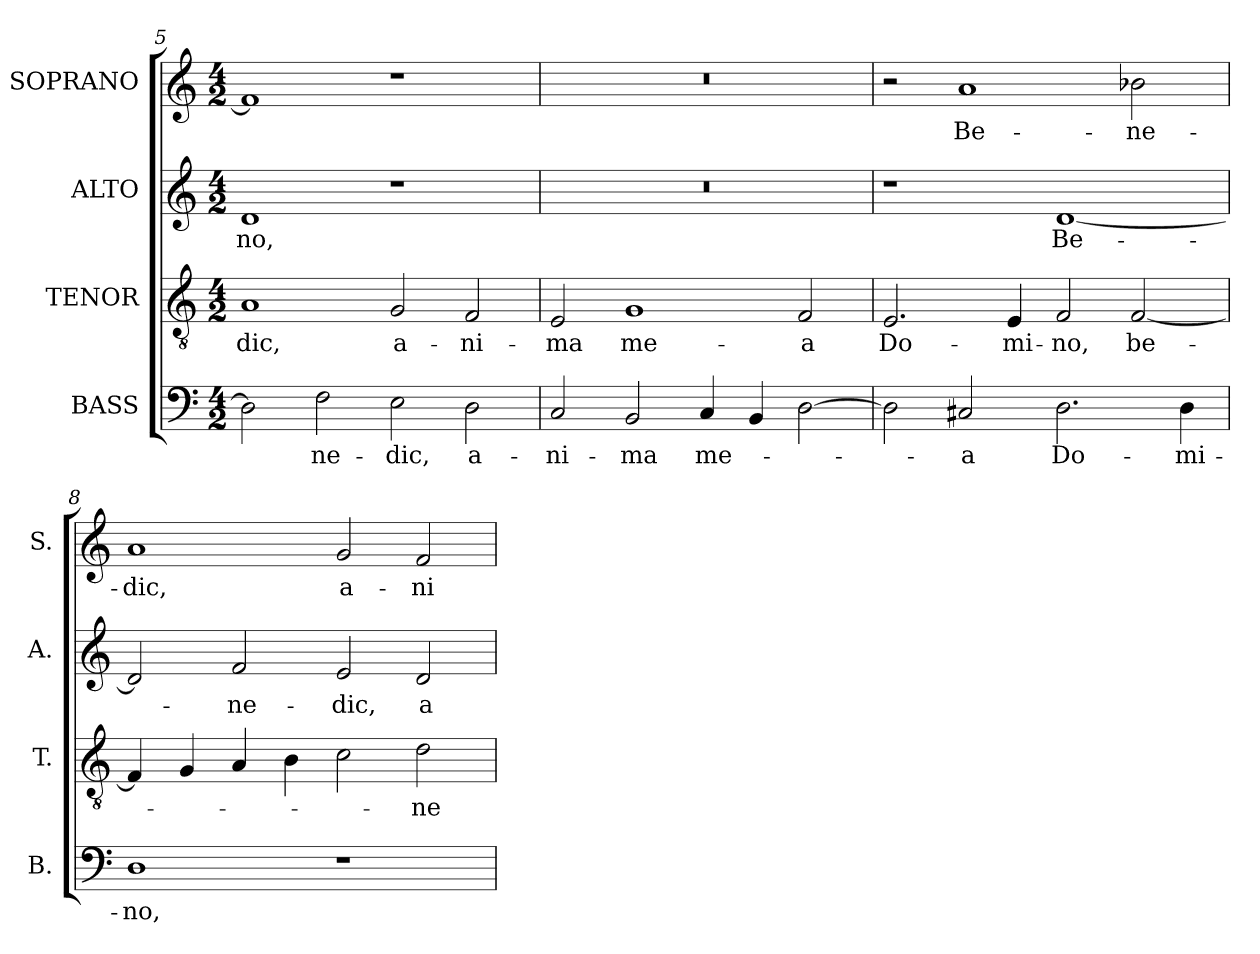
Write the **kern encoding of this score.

**kern	**text	**kern	**text	**kern	**text	**kern	**text
*part4	*part4	*part3	*part3	*part2	*part2	*part1	*part1
*staff4	*staff4	*staff3	*staff3	*staff2	*staff2	*staff1	*staff1
*I"BASS	*	*I"TENOR	*	*I"ALTO	*	*I"SOPRANO	*
*I'B.	*	*I'T.	*	*I'A.	*	*I'S.	*
*clefF4	*	*clefGv2	*	*clefG2	*	*clefG2	*
*	*	*ITrd7c12	*	*	*	*	*
*k[]	*	*k[]	*	*k[]	*	*k[]	*
*C:	*	*C:	*	*C:	*	*C:	*
*M4/2	*	*M4/2	*	*M4/2	*	*M4/2	*
=5	=5	=5	=5	=5	=5	=5	=5
!	!	!	!LO:LY:b:color=#000000	!	!	!	!
!	!	!	!	!	!LO:LY:b:color=#000000	!	!
2Di\]	.	1AAi	-dic,	1di	-no,	1fi]	.
!	!LO:LY:b:color=#000000	!	!	!	!	!	!
2Fi\	-ne-	.	.	.	.	.	.
!	!LO:LY:b:color=#000000	!	!	!	!	!	!
!	!	!	!LO:LY:b:color=#000000	!	!	!	!
2Ei\	-dic,	2GGi/	a-	1r	.	1r	.
!	!LO:LY:b:color=#000000	!	!	!	!	!	!
!	!	!	!LO:LY:b:color=#000000	!	!	!	!
2Di\	a-	2FFi/	-ni-	.	.	.	.
=6	=6	=6	=6	=6	=6	=6	=6
!	!LO:LY:b:color=#000000	!	!	!	!	!	!
!	!	!	!LO:LY:b:color=#000000	!LO:N:vis=1	!	!LO:N:vis=1	!
2Ci/	-ni-	2EEi/	-ma	0r	.	0r	.
!	!LO:LY:b:color=#000000	!	!	!	!	!	!
!	!	!	!LO:LY:b:color=#000000	!	!	!	!
2BBi/	-ma	1GGi	me-	.	.	.	.
!	!LO:LY:b:color=#000000	!	!	!	!	!	!
4Ci/	me-	.	.	.	.	.	.
4BBi/	.	.	.	.	.	.	.
!	!	!	!LO:LY:b:color=#000000	!	!	!	!
[2Di\	.	2FFi/	-a	.	.	.	.
=7	=7	=7	=7	=7	=7	=7	=7
!	!	!	!LO:LY:b:color=#000000	!	!	!	!
2Di\]	.	2.EEi/	Do-	1r	.	2r	.
!	!LO:LY:b:color=#000000	!	!	!	!	!	!
!	!	!	!	!	!	!	!LO:LY:b:color=#000000
2C#Xi/	-a	.	.	.	.	1ai	Be-
!	!	!	!LO:LY:b:color=#000000	!	!	!	!
.	.	4EEi/	-mi-	.	.	.	.
!	!LO:LY:b:color=#000000	!	!	!	!	!	!
!	!	!	!LO:LY:b:color=#000000	!	!	!	!
!	!	!	!	!	!LO:LY:b:color=#000000	!	!
2.Di\	Do-	2FFi/	-no,	[1di	Be-	.	.
!	!	!	!LO:LY:b:color=#000000	!	!	!	!
!	!	!	!	!	!	!	!LO:LY:b:color=#000000
.	.	[2FFi/	be-	.	.	2b-Xi\	-ne-
!	!LO:LY:b:color=#000000	!	!	!	!	!	!
4Di\	-mi-	.	.	.	.	.	.
!!LO:LB:g=z
=8	=8	=8	=8	=8	=8	=8	=8
!	!LO:LY:b:color=#000000	!	!	!	!	!	!
!	!	!	!	!	!	!	!LO:LY:b:color=#000000
1Di	-no,	4FFi/]	.	2di/]	.	1ai	-dic,
.	.	4GGi/	.	.	.	.	.
!	!	!	!	!	!LO:LY:b:color=#000000	!	!
.	.	4AAi/	.	2fi/	-ne-	.	.
.	.	4BBi\	.	.	.	.	.
!	!	!	!	!	!LO:LY:b:color=#000000	!	!
!	!	!	!	!	!	!	!LO:LY:b:color=#000000
1r	.	2Ci\	.	2ei/	-dic,	2gi/	a-
!	!	!	!LO:LY:b:color=#000000	!	!	!	!
!	!	!	!	!	!LO:LY:b:color=#000000	!	!
!	!	!	!	!	!	!	!LO:LY:b:color=#000000
.	.	2Di\	-ne-	2di/	a-	2fi/	-ni-
=	=	=	=	=	=	=	=
*-	*-	*-	*-	*-	*-	*-	*-
